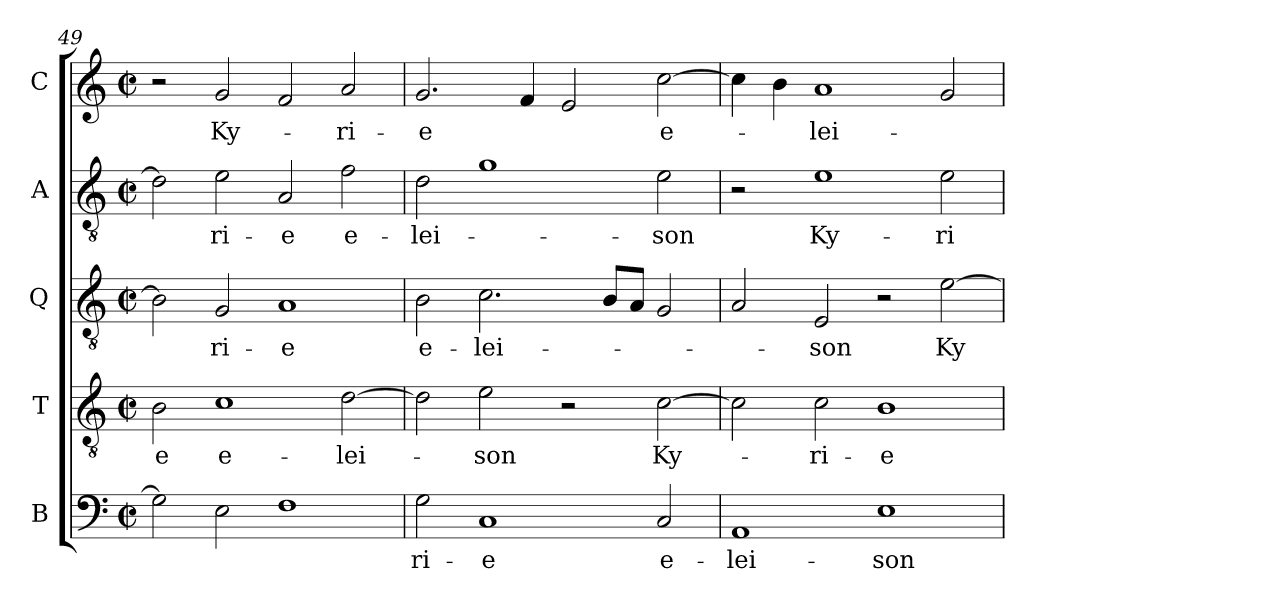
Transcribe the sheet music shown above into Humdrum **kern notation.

**kern	**text	**kern	**text	**kern	**text	**kern	**text	**kern	**text
*part5	*part5	*part4	*part4	*part3	*part3	*part2	*part2	*part1	*part1
*staff5	*staff5	*staff4	*staff4	*staff3	*staff3	*staff2	*staff2	*staff1	*staff1
*I"B	*	*I"T	*	*I"Q	*	*I"A	*	*I"C	*
*I'B	*	*I'T	*	*I'Q	*	*I'A	*	*I'C	*
!!LO:LB:g=z
*clefF4	*	*clefGv2	*	*clefGv2	*	*clefGv2	*	*clefG2	*
*M2/2	*	*M2/2	*	*M2/2	*	*M2/2	*	*M2/2	*
*met(c|)	*	*met(c|)	*	*met(c|)	*	*met(c|)	*	*met(c|)	*
=49	=49	=49	=49	=49	=49	=49	=49	=49	=49
!	!	!	!LO:LY:b:cj	!	!	!	!	!	!
2G\]	.	2B\	-e	2B\]	.	2d\]	.	2r	.
!	!	!	!LO:LY:b:rj	!	!LO:LY:b:cj	!	!LO:LY:b:cj	!	!LO:LY:b:cj
2E\	.	1c	e-	2G/	-ri-	2e\	-ri-	2g/	Ky-
!	!	!	!	!	!LO:LY:b:rj	!	!LO:LY:b:cj	!	!
1F	.	.	.	1A	-e	2A/	-e	2f/	.
!	!	!	!LO:LY:b:cj	!	!	!	!LO:LY:b:cj	!	!LO:LY:b:cj
.	.	[>2d\	-lei-	.	.	2f\	e-	2a/	-ri-
=50	=50	=50	=50	=50	=50	=50	=50	=50	=50
!	!LO:LY:b:cj	!	!	!	!LO:LY:b:cj	!	!LO:LY:b:cj	!	!LO:LY:b:cj
2G\	-ri-	2d\]	.	2B\	e-	2d\	-lei-	2.g/	-e
!	!LO:LY:b:rj	!	!LO:LY:b:cj	!	!LO:LY:b:cj	!	!	!	!
1C	-e	2e\	-son	2.c\	-lei-	1g	.	.	.
.	.	.	.	.	.	.	.	4f/	.
.	.	2r	.	.	.	.	.	2e/	.
.	.	.	.	8B/L	.	.	.	.	.
.	.	.	.	8A/J	.	.	.	.	.
!	!LO:LY:b:cj	!	!LO:LY:b:cj	!	!	!	!LO:LY:b:cj	!	!LO:LY:b:cj
2C/	e-	[>2c\	Ky-	2G/	.	2e\	-son	[>2cc\	e-
=51	=51	=51	=51	=51	=51	=51	=51	=51	=51
!	!LO:LY:b:cj	!	!	!	!	!	!	!	!
1AA	-lei-	2c\]	.	2A/	.	2r	.	4cc\]	.
.	.	.	.	.	.	.	.	4b\	.
!	!	!	!LO:LY:b:cj	!	!LO:LY:b:cj	!	!LO:LY:b:cj	!	!LO:LY:b:cj
.	.	2c\	-ri-	2E/	-son	1e	Ky-	1a	-lei-
!	!LO:LY:b:cj	!	!LO:LY:b:rj	!	!	!	!	!	!
1E	-son	1B	-e	2r	.	.	.	.	.
!	!	!	!	!	!LO:LY:b:cj	!	!LO:LY:b:cj	!	!
.	.	.	.	[>2e\	Ky-	2e\	-ri-	2g/	.
=	=	=	=	=	=	=	=	=	=
*-	*-	*-	*-	*-	*-	*-	*-	*-	*-
